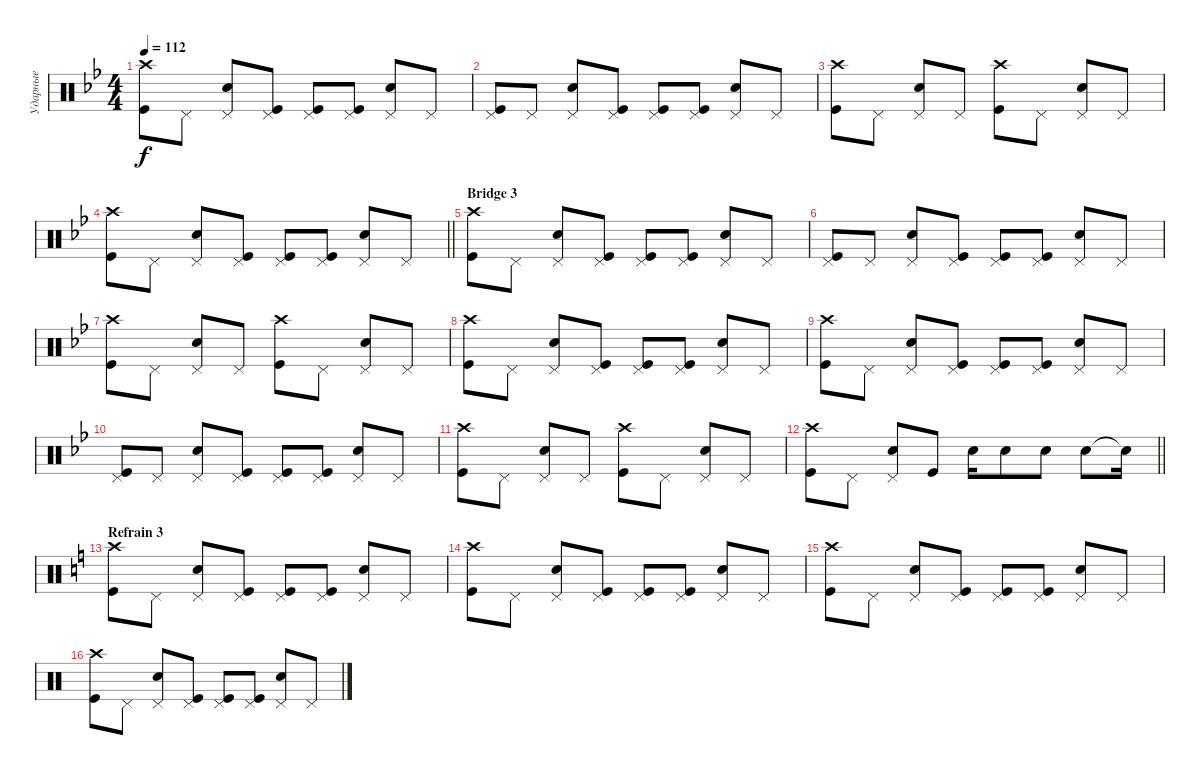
\track ("Ударные" "Ударные") {instrument percussion}
\staff {score}
\articulation defaults
\ts (4 4)
\tempo 112
\clef neutral
\ks bb
("Crash high (hit)" "Kick (hit)").8{dy f} "Pedal Hi-Hat (hit)".8 ("Pedal Hi-Hat (hit)" "Electric Snare (hit)").8 ("Pedal Hi-Hat (hit)" "Kick (hit)").8 ("Pedal Hi-Hat (hit)" "Kick (hit)").8 ("Pedal Hi-Hat (hit)" "Kick (hit)").8 ("Pedal Hi-Hat (hit)" "Electric Snare (hit)").8 "Pedal Hi-Hat (hit)".8 |
("Pedal Hi-Hat (hit)" "Kick (hit)").8 "Pedal Hi-Hat (hit)".8 ("Pedal Hi-Hat (hit)" "Electric Snare (hit)").8 ("Pedal Hi-Hat (hit)" "Kick (hit)").8 ("Pedal Hi-Hat (hit)" "Kick (hit)").8 ("Pedal Hi-Hat (hit)" "Kick (hit)").8 ("Pedal Hi-Hat (hit)" "Electric Snare (hit)").8 "Pedal Hi-Hat (hit)".8 |
("Crash high (hit)" "Kick (hit)").8 "Pedal Hi-Hat (hit)".8 ("Pedal Hi-Hat (hit)" "Electric Snare (hit)").8 "Pedal Hi-Hat (hit)".8 ("Crash high (hit)" "Kick (hit)").8 "Pedal Hi-Hat (hit)".8 ("Pedal Hi-Hat (hit)" "Electric Snare (hit)").8 "Pedal Hi-Hat (hit)".8 |
\barLineRight lightlight
("Crash high (hit)" "Kick (hit)").8 "Pedal Hi-Hat (hit)".8 ("Pedal Hi-Hat (hit)" "Electric Snare (hit)").8 ("Pedal Hi-Hat (hit)" "Kick (hit)").8 ("Pedal Hi-Hat (hit)" "Kick (hit)").8 ("Pedal Hi-Hat (hit)" "Kick (hit)").8 ("Pedal Hi-Hat (hit)" "Electric Snare (hit)").8 "Pedal Hi-Hat (hit)".8 |
\section ("" "Bridge 3")
("Crash high (hit)" "Kick (hit)").8 "Pedal Hi-Hat (hit)".8 ("Pedal Hi-Hat (hit)" "Electric Snare (hit)").8 ("Pedal Hi-Hat (hit)" "Kick (hit)").8 ("Pedal Hi-Hat (hit)" "Kick (hit)").8 ("Pedal Hi-Hat (hit)" "Kick (hit)").8 ("Pedal Hi-Hat (hit)" "Electric Snare (hit)").8 "Pedal Hi-Hat (hit)".8 |
("Pedal Hi-Hat (hit)" "Kick (hit)").8 "Pedal Hi-Hat (hit)".8 ("Pedal Hi-Hat (hit)" "Electric Snare (hit)").8 ("Pedal Hi-Hat (hit)" "Kick (hit)").8 ("Pedal Hi-Hat (hit)" "Kick (hit)").8 ("Pedal Hi-Hat (hit)" "Kick (hit)").8 ("Pedal Hi-Hat (hit)" "Electric Snare (hit)").8 "Pedal Hi-Hat (hit)".8 |
("Crash high (hit)" "Kick (hit)").8 "Pedal Hi-Hat (hit)".8 ("Pedal Hi-Hat (hit)" "Electric Snare (hit)").8 "Pedal Hi-Hat (hit)".8 ("Crash high (hit)" "Kick (hit)").8 "Pedal Hi-Hat (hit)".8 ("Pedal Hi-Hat (hit)" "Electric Snare (hit)").8 "Pedal Hi-Hat (hit)".8 |
("Crash high (hit)" "Kick (hit)").8 "Pedal Hi-Hat (hit)".8 ("Pedal Hi-Hat (hit)" "Electric Snare (hit)").8 ("Pedal Hi-Hat (hit)" "Kick (hit)").8 ("Pedal Hi-Hat (hit)" "Kick (hit)").8 ("Pedal Hi-Hat (hit)" "Kick (hit)").8 ("Pedal Hi-Hat (hit)" "Electric Snare (hit)").8 "Pedal Hi-Hat (hit)".8 |
("Crash high (hit)" "Kick (hit)").8 "Pedal Hi-Hat (hit)".8 ("Pedal Hi-Hat (hit)" "Electric Snare (hit)").8 ("Pedal Hi-Hat (hit)" "Kick (hit)").8 ("Pedal Hi-Hat (hit)" "Kick (hit)").8 ("Pedal Hi-Hat (hit)" "Kick (hit)").8 ("Pedal Hi-Hat (hit)" "Electric Snare (hit)").8 "Pedal Hi-Hat (hit)".8 |
("Pedal Hi-Hat (hit)" "Kick (hit)").8 "Pedal Hi-Hat (hit)".8 ("Pedal Hi-Hat (hit)" "Electric Snare (hit)").8 ("Pedal Hi-Hat (hit)" "Kick (hit)").8 ("Pedal Hi-Hat (hit)" "Kick (hit)").8 ("Pedal Hi-Hat (hit)" "Kick (hit)").8 ("Pedal Hi-Hat (hit)" "Electric Snare (hit)").8 "Pedal Hi-Hat (hit)".8 |
("Crash high (hit)" "Kick (hit)").8 "Pedal Hi-Hat (hit)".8 ("Pedal Hi-Hat (hit)" "Electric Snare (hit)").8 "Pedal Hi-Hat (hit)".8 ("Crash high (hit)" "Kick (hit)").8 "Pedal Hi-Hat (hit)".8 ("Pedal Hi-Hat (hit)" "Electric Snare (hit)").8 "Pedal Hi-Hat (hit)".8 |
\barLineRight lightlight
("Crash high (hit)" "Kick (hit)").8 "Pedal Hi-Hat (hit)".8 ("Pedal Hi-Hat (hit)" "Electric Snare (hit)").8 "Kick (hit)".8 "Electric Snare (hit)".16 "Electric Snare (hit)".8 "Electric Snare (hit)".8 "Electric Snare (hit)".8 "Snare (hit)"{t}.16 |
\section ("" "Refrain 3")
\ks c
("Crash high (hit)" "Kick (hit)").8 "Pedal Hi-Hat (hit)".8 ("Pedal Hi-Hat (hit)" "Electric Snare (hit)").8 ("Pedal Hi-Hat (hit)" "Kick (hit)").8 ("Pedal Hi-Hat (hit)" "Kick (hit)").8 ("Pedal Hi-Hat (hit)" "Kick (hit)").8 ("Pedal Hi-Hat (hit)" "Electric Snare (hit)").8 "Pedal Hi-Hat (hit)".8 |
("Crash high (hit)" "Kick (hit)").8 "Pedal Hi-Hat (hit)".8 ("Pedal Hi-Hat (hit)" "Electric Snare (hit)").8 ("Pedal Hi-Hat (hit)" "Kick (hit)").8 ("Pedal Hi-Hat (hit)" "Kick (hit)").8 ("Pedal Hi-Hat (hit)" "Kick (hit)").8 ("Pedal Hi-Hat (hit)" "Electric Snare (hit)").8 "Pedal Hi-Hat (hit)".8 |
("Crash high (hit)" "Kick (hit)").8 "Pedal Hi-Hat (hit)".8 ("Pedal Hi-Hat (hit)" "Electric Snare (hit)").8 ("Pedal Hi-Hat (hit)" "Kick (hit)").8 ("Pedal Hi-Hat (hit)" "Kick (hit)").8 ("Pedal Hi-Hat (hit)" "Kick (hit)").8 ("Pedal Hi-Hat (hit)" "Electric Snare (hit)").8 "Pedal Hi-Hat (hit)".8 |
("Crash high (hit)" "Kick (hit)").8 "Pedal Hi-Hat (hit)".8 ("Pedal Hi-Hat (hit)" "Electric Snare (hit)").8 ("Pedal Hi-Hat (hit)" "Kick (hit)").8 ("Pedal Hi-Hat (hit)" "Kick (hit)").8 ("Pedal Hi-Hat (hit)" "Kick (hit)").8 ("Pedal Hi-Hat (hit)" "Electric Snare (hit)").8 "Pedal Hi-Hat (hit)".8
